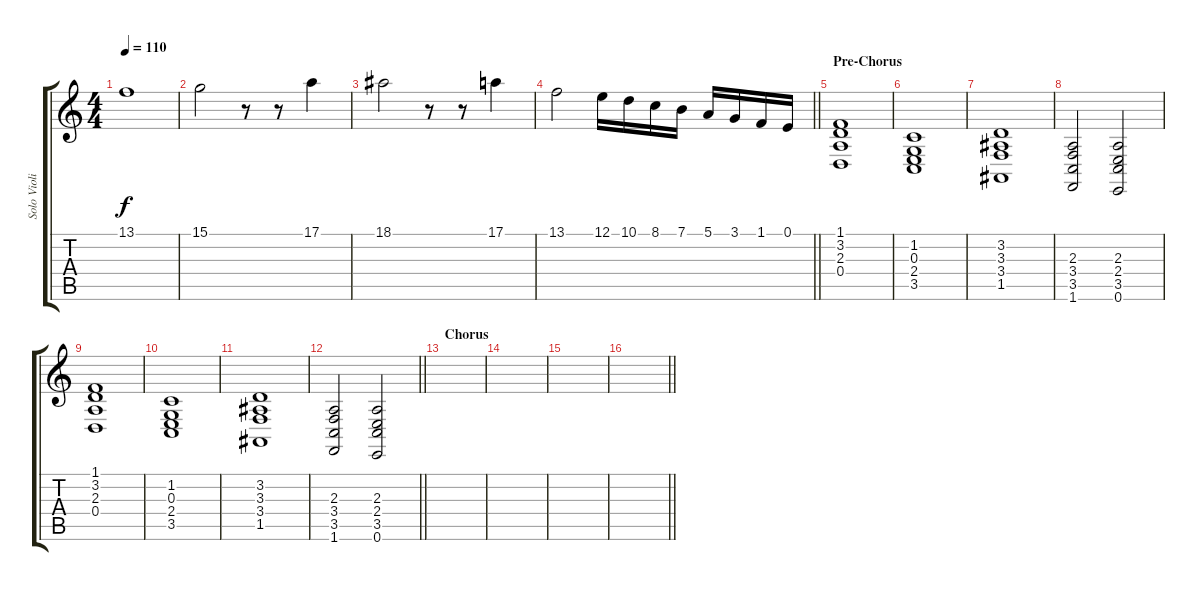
\track ("Solo Violin" "Solo Violi") {instrument stringensemble2}
\staff {score tabs}
\tuning (E4 B3 G3 D3 A2 E2) {hide}
\ts (4 4)
\tempo 110
\clef g2
\ks c
13.1.1{dy f} |
15.1.2 r.8 r.8 17.1.4 |
18.1.2 r.8 r.8 17.1.4 |
\barLineRight lightlight
13.1.2 12.1.16 10.1.16 8.1.16 7.1.16 5.1.16 3.1.16 1.1.16 0.1.16 |
\section ("" "Pre-Chorus")
(1.1 3.2 2.3 0.4).1 |
(1.2 0.3 2.4 3.5).1 |
(3.2 3.3 3.4 1.5).1 |
(2.3 3.4 3.5 1.6).2 (2.3 2.4 3.5 0.6).2 |
(1.1 3.2 2.3 0.4).1 |
(1.2 0.3 2.4 3.5).1 |
(3.2 3.3 3.4 1.5).1 |
\barLineRight lightlight
(2.3 3.4 3.5 1.6).2 (2.3 2.4 3.5 0.6).2 |
\section ("" "Chorus")
|
|
|
\barLineRight lightlight
